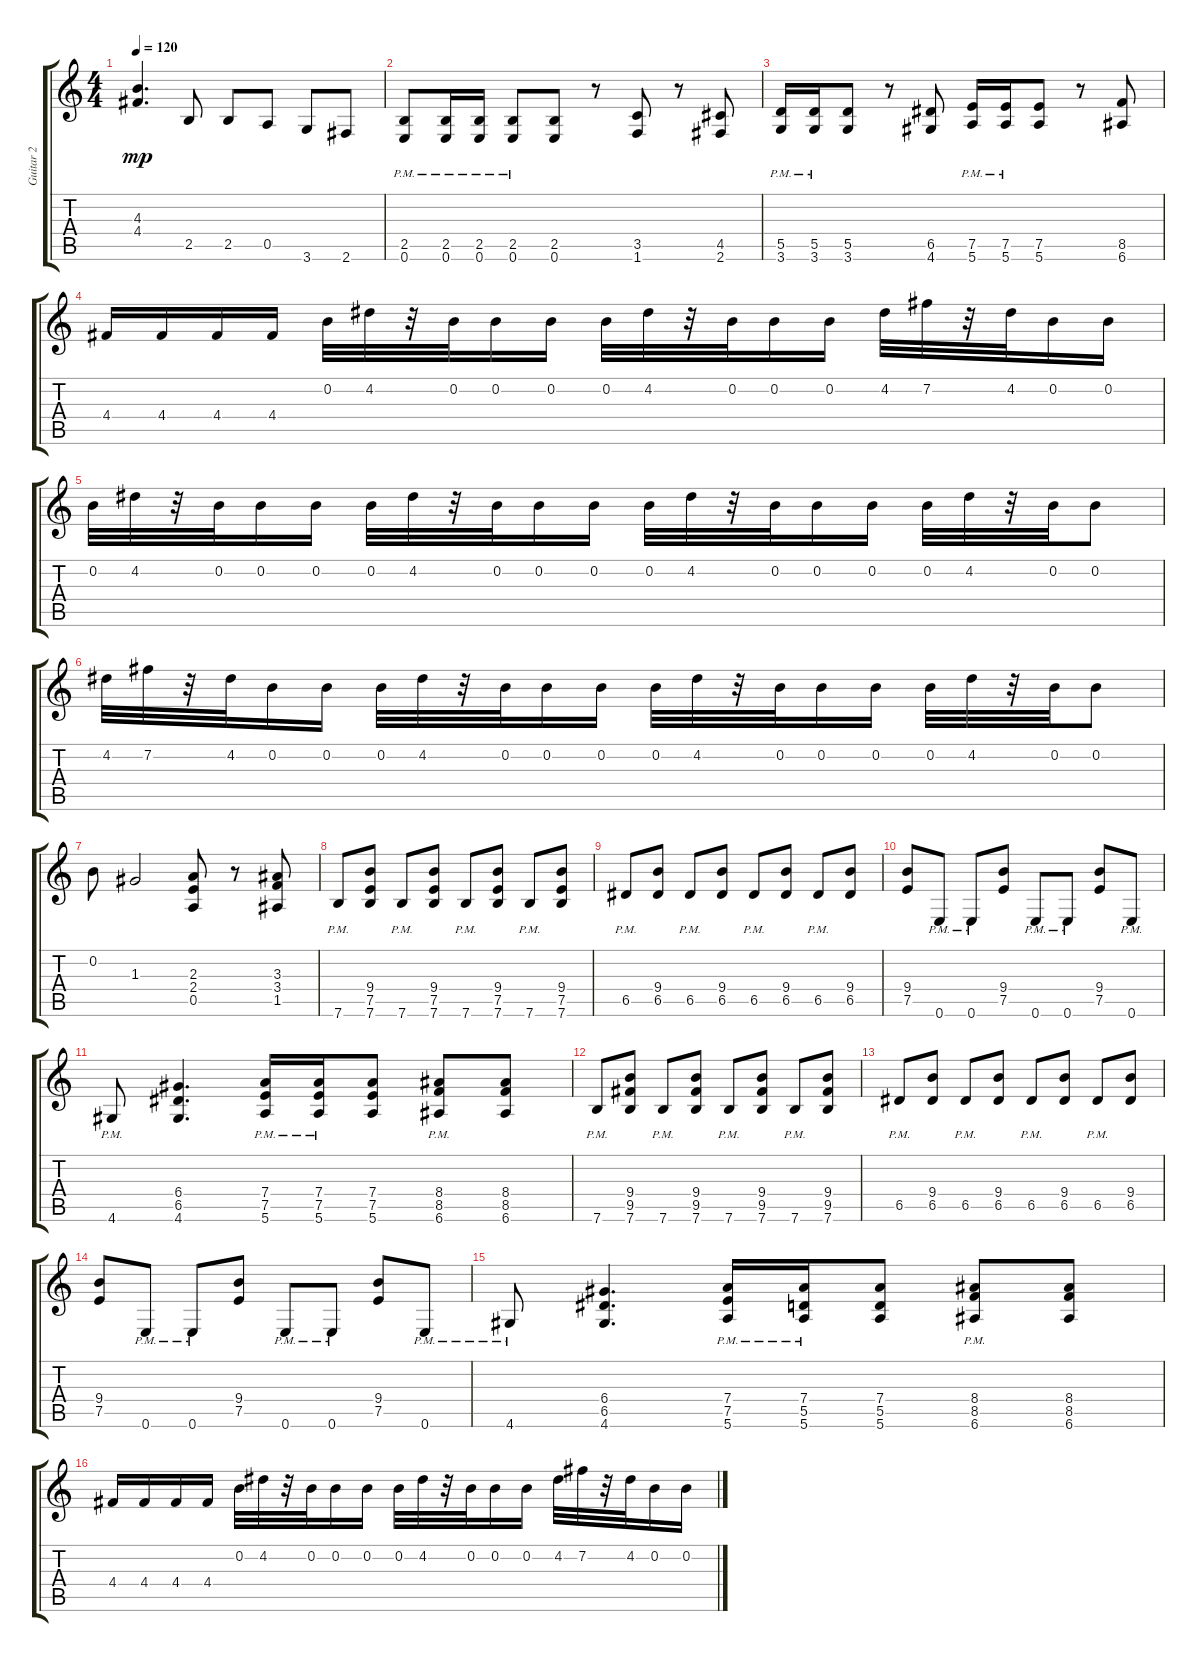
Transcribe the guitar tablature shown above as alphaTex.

\track ("Guitar 2" "Guitar 2") {instrument distortionguitar}
\staff {score tabs}
\tuning (E4 B3 G3 D3 A2 E2) {hide}
\ts (4 4)
\tempo 120
\clef g2
\ks c
(4.3 4.4).4{d dy mp} 2.5.8 2.5.8 0.5.8 3.6.8 2.6.8 |
(2.5{pm} 0.6{pm}).8 (2.5{pm} 0.6{pm}).16 (2.5{pm} 0.6{pm}).16 (2.5{pm} 0.6{pm}).8 (2.5 0.6).8 r.8 (3.5 1.6).8 r.8 (4.5 2.6).8 |
(5.5{pm} 3.6{pm}).16 (5.5{pm} 3.6{pm}).16 (5.5 3.6).8 r.8 (6.5 4.6).8 (7.5{pm} 5.6{pm}).16 (7.5{pm} 5.6{pm}).16 (7.5 5.6).8 r.8 (8.5 6.6).8 |
4.4.16 4.4.16 4.4.16 4.4.16 0.2.32 4.2.32 r.32 0.2.32 0.2.16 0.2.16 0.2.32 4.2.32 r.32 0.2.32 0.2.16 0.2.16 4.2.32 7.2.32 r.32 4.2.32 0.2.16 0.2.16 |
0.2.32 4.2.32 r.32 0.2.32 0.2.16 0.2.16 0.2.32 4.2.32 r.32 0.2.32 0.2.16 0.2.16 0.2.32 4.2.32 r.32 0.2.32 0.2.16 0.2.16 0.2.32 4.2.32 r.32 0.2.32 0.2.8 |
4.2.32 7.2.32 r.32 4.2.32 0.2.16 0.2.16 0.2.32 4.2.32 r.32 0.2.32 0.2.16 0.2.16 0.2.32 4.2.32 r.32 0.2.32 0.2.16 0.2.16 0.2.32 4.2.32 r.32 0.2.32 0.2.8 |
0.2.8 1.3.2 (2.3 2.4 0.5).8 r.8 (3.3 3.4 1.5).8 |
7.6{pm}.8 (9.4 7.5 7.6).8 7.6{pm}.8 (9.4 7.5 7.6).8 7.6{pm}.8 (9.4 7.5 7.6).8 7.6{pm}.8 (9.4 7.5 7.6).8 |
6.5{pm}.8 (9.4 6.5).8 6.5{pm}.8 (9.4 6.5).8 6.5{pm}.8 (9.4 6.5).8 6.5{pm}.8 (9.4 6.5).8 |
(9.4 7.5).8 0.6{pm}.8 0.6{pm}.8 (9.4 7.5).8 0.6{pm}.8 0.6{pm}.8 (9.4 7.5).8 0.6{pm}.8 |
4.6{pm}.8 (6.4 6.5 4.6).4{d} (7.4{pm} 7.5{pm} 5.6{pm}).16 (7.4{pm} 7.5{pm} 5.6{pm}).16 (7.4 7.5 5.6).8 (8.4 8.5 6.6{pm}).8 (8.4 8.5 6.6).8 |
7.6{pm}.8 (9.4 9.5 7.6).8 7.6{pm}.8 (9.4 9.5 7.6).8 7.6{pm}.8 (9.4 9.5 7.6).8 7.6{pm}.8 (9.4 9.5 7.6).8 |
6.5{pm}.8 (9.4 6.5).8 6.5{pm}.8 (9.4 6.5).8 6.5{pm}.8 (9.4 6.5).8 6.5{pm}.8 (9.4 6.5).8 |
(9.4 7.5).8 0.6{pm}.8 0.6{pm}.8 (9.4 7.5).8 0.6{pm}.8 0.6{pm}.8 (9.4 7.5).8 0.6{pm}.8 |
4.6{pm}.8 (6.4 6.5 4.6).4{d} (7.4{pm} 7.5{pm} 5.6{pm}).16 (7.4{pm} 5.5{pm} 5.6{pm}).16 (7.4 5.5 5.6).8 (8.4{pm} 8.5{pm} 6.6{pm}).8 (8.4 8.5 6.6).8 |
4.4.16 4.4.16 4.4.16 4.4.16 0.2.32 4.2.32 r.32 0.2.32 0.2.16 0.2.16 0.2.32 4.2.32 r.32 0.2.32 0.2.16 0.2.16 4.2.32 7.2.32 r.32 4.2.32 0.2.16 0.2.16
